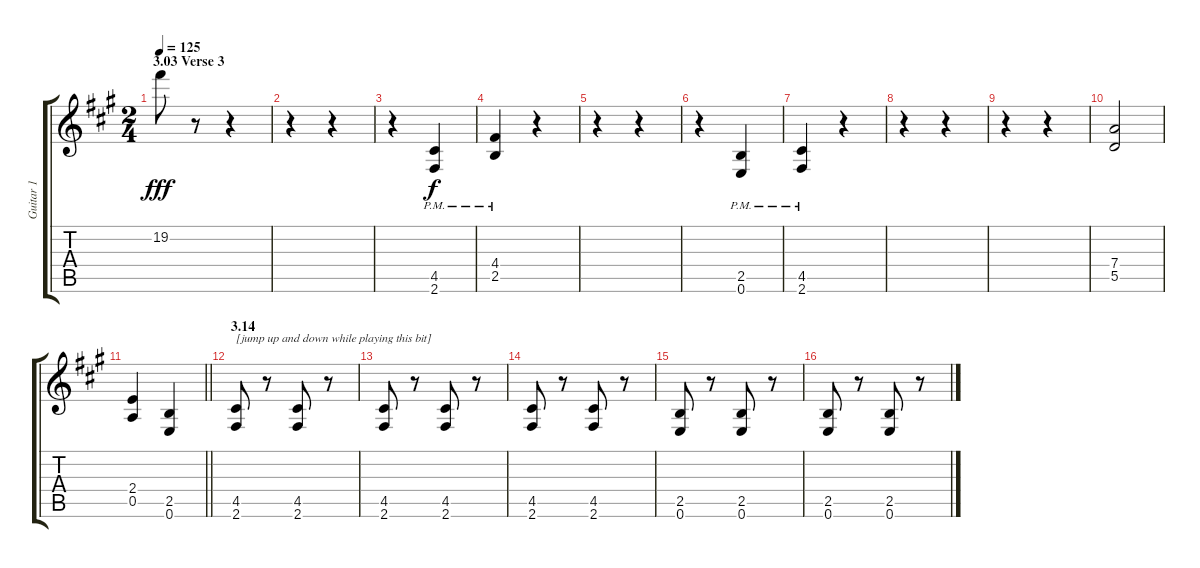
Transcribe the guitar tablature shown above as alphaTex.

\track ("Guitar 1" "Guitar 1") {instrument distortionguitar}
\staff {score tabs}
\tuning (E4 B3 G3 D3 A2 E2) {hide}
\ts (2 4)
\section ("" "3.03 Verse 3")
\tempo 125
\clef g2
\ks f#minor
19.2.8{dy fff} r.8 r.4 |
r.4 r.4 |
r.4{instrument distortionguitar} (4.5{pm} 2.6{pm}).4{dy f} |
(4.4{pm} 2.5{pm}).4 r.4 |
r.4 r.4 |
r.4 (2.5{pm} 0.6{pm}).4 |
(4.5{pm} 2.6{pm}).4 r.4 |
r.4 r.4 |
r.4 r.4 |
(7.4 5.5).2 |
\barLineRight lightlight
(2.4 0.5).4 (2.5 0.6).4 |
\section ("" "3.14")
(4.5 2.6).8{txt "[jump up and down while playing this bit]"} r.8 (4.5 2.6).8 r.8 |
(4.5 2.6).8 r.8 (4.5 2.6).8 r.8 |
(4.5 2.6).8 r.8 (4.5 2.6).8 r.8 |
(2.5 0.6).8 r.8 (2.5 0.6).8 r.8 |
(2.5 0.6).8 r.8 (2.5 0.6).8 r.8
